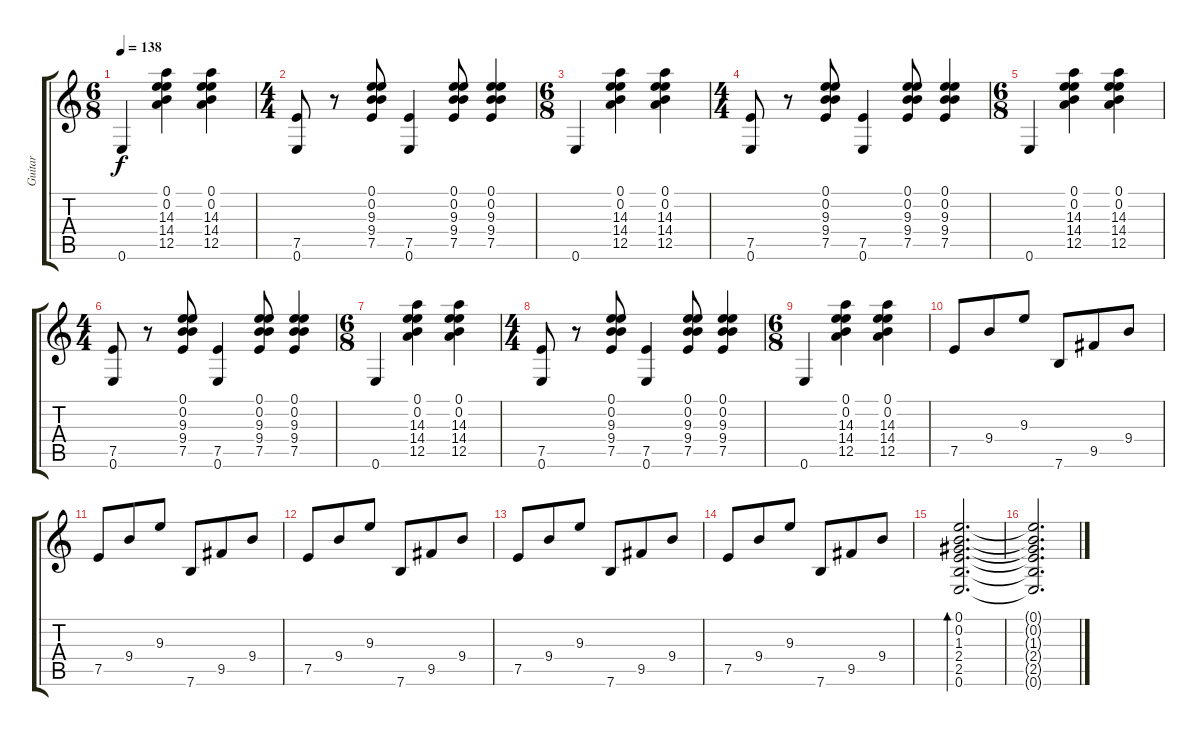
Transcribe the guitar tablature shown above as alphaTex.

\track ("Guitar" "Guitar") {instrument acousticguitarsteel}
\staff {score tabs}
\tuning (E4 B3 G3 D3 A2 E2) {hide}
\ts (6 8)
\tempo 138
\clef g2
\ks c
0.6.4{dy f} (0.1 0.2 14.3 14.4 12.5).4 (0.1 0.2 14.3 14.4 12.5).4 |
\ts (4 4)
(7.5 0.6).8 r.8 (0.1 0.2 9.3 9.4 7.5).8 (7.5 0.6).4 (0.1 0.2 9.3 9.4 7.5).8 (0.1 0.2 9.3 9.4 7.5).4 |
\ts (6 8)
0.6.4 (0.1 0.2 14.3 14.4 12.5).4 (0.1 0.2 14.3 14.4 12.5).4 |
\ts (4 4)
(7.5 0.6).8 r.8 (0.1 0.2 9.3 9.4 7.5).8 (7.5 0.6).4 (0.1 0.2 9.3 9.4 7.5).8 (0.1 0.2 9.3 9.4 7.5).4 |
\ts (6 8)
0.6.4 (0.1 0.2 14.3 14.4 12.5).4 (0.1 0.2 14.3 14.4 12.5).4 |
\ts (4 4)
(7.5 0.6).8 r.8 (0.1 0.2 9.3 9.4 7.5).8 (7.5 0.6).4 (0.1 0.2 9.3 9.4 7.5).8 (0.1 0.2 9.3 9.4 7.5).4 |
\ts (6 8)
0.6.4 (0.1 0.2 14.3 14.4 12.5).4 (0.1 0.2 14.3 14.4 12.5).4 |
\ts (4 4)
(7.5 0.6).8 r.8 (0.1 0.2 9.3 9.4 7.5).8 (7.5 0.6).4 (0.1 0.2 9.3 9.4 7.5).8 (0.1 0.2 9.3 9.4 7.5).4 |
\ts (6 8)
0.6.4 (0.1 0.2 14.3 14.4 12.5).4 (0.1 0.2 14.3 14.4 12.5).4 |
7.5.8 9.4.8 9.3.8 7.6.8 9.5.8 9.4.8 |
7.5.8 9.4.8 9.3.8 7.6.8 9.5.8 9.4.8 |
7.5.8 9.4.8 9.3.8 7.6.8 9.5.8 9.4.8 |
7.5.8 9.4.8 9.3.8 7.6.8 9.5.8 9.4.8 |
7.5.8 9.4.8 9.3.8 7.6.8 9.5.8 9.4.8 |
(0.1 0.2 1.3 2.4 2.5 0.6).2{d bd 240} |
(0.1{t} 0.2{t} 1.3{t} 2.4{t} 2.5{t} 0.6{t}).2{d}
